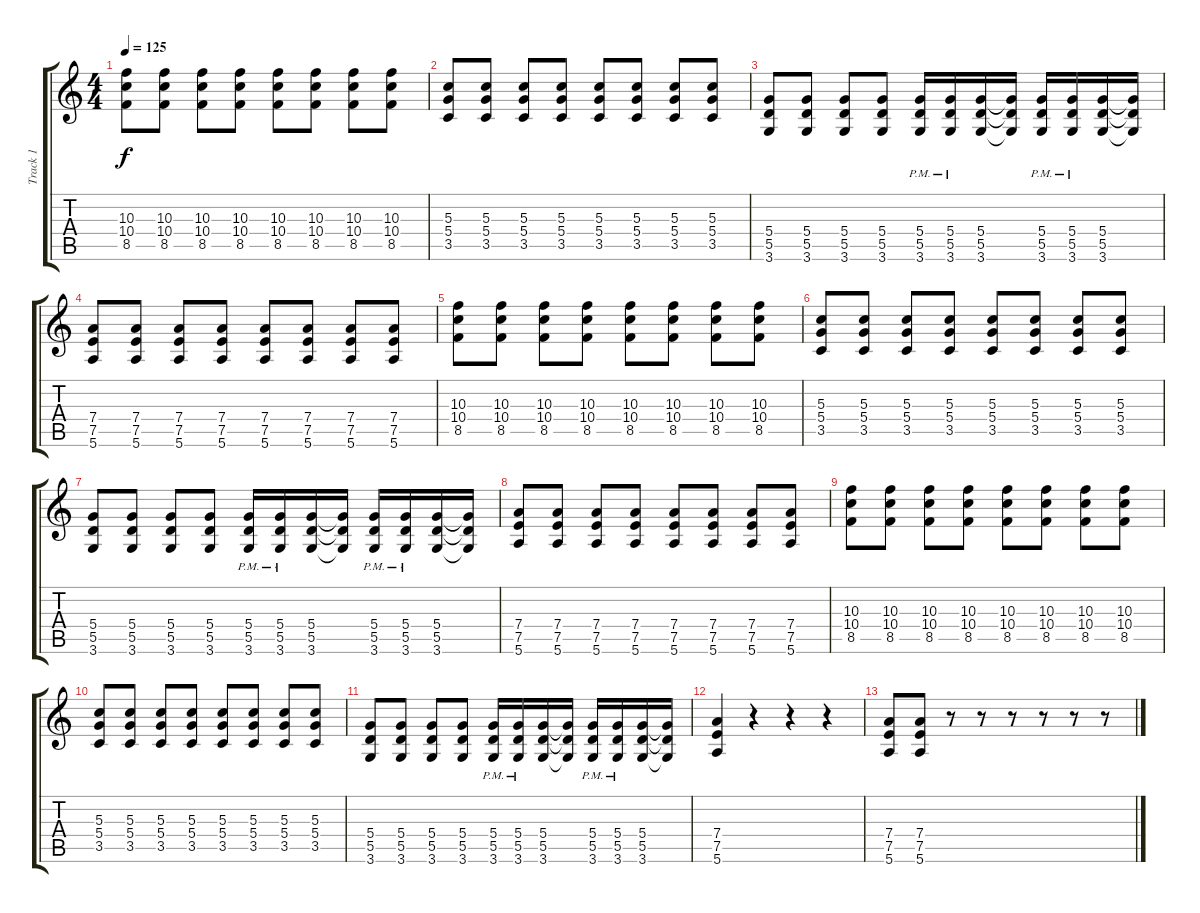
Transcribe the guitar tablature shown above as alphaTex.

\track ("Track 1" "Track 1") {instrument distortionguitar}
\staff {score tabs}
\tuning (E4 B3 G3 D3 A2 E2) {hide}
\ts (4 4)
\tempo 125
\clef g2
\ks c
(10.3 10.4 8.5).8{dy f} (10.3 10.4 8.5).8 (10.3 10.4 8.5).8 (10.3 10.4 8.5).8 (10.3 10.4 8.5).8 (10.3 10.4 8.5).8 (10.3 10.4 8.5).8 (10.3 10.4 8.5).8 |
(5.3 5.4 3.5).8 (5.3 5.4 3.5).8 (5.3 5.4 3.5).8 (5.3 5.4 3.5).8 (5.3 5.4 3.5).8 (5.3 5.4 3.5).8 (5.3 5.4 3.5).8 (5.3 5.4 3.5).8 |
(5.4 5.5 3.6).8 (5.4 5.5 3.6).8 (5.4 5.5 3.6).8 (5.4 5.5 3.6).8 (5.4{pm} 5.5{pm} 3.6{pm}).16 (5.4{pm} 5.5{pm} 3.6{pm}).16 (5.4 5.5 3.6).16 (5.4{t} 5.5{t} 3.6{t}).16 (5.4{pm} 5.5{pm} 3.6{pm}).16 (5.4{pm} 5.5{pm} 3.6{pm}).16 (5.4 5.5 3.6).16 (5.4{t} 5.5{t} 3.6{t}).16 |
(7.4 7.5 5.6).8 (7.4 7.5 5.6).8 (7.4 7.5 5.6).8 (7.4 7.5 5.6).8 (7.4 7.5 5.6).8 (7.4 7.5 5.6).8 (7.4 7.5 5.6).8 (7.4 7.5 5.6).8 |
(10.3 10.4 8.5).8 (10.3 10.4 8.5).8 (10.3 10.4 8.5).8 (10.3 10.4 8.5).8 (10.3 10.4 8.5).8 (10.3 10.4 8.5).8 (10.3 10.4 8.5).8 (10.3 10.4 8.5).8 |
(5.3 5.4 3.5).8 (5.3 5.4 3.5).8 (5.3 5.4 3.5).8 (5.3 5.4 3.5).8 (5.3 5.4 3.5).8 (5.3 5.4 3.5).8 (5.3 5.4 3.5).8 (5.3 5.4 3.5).8 |
(5.4 5.5 3.6).8 (5.4 5.5 3.6).8 (5.4 5.5 3.6).8 (5.4 5.5 3.6).8 (5.4{pm} 5.5{pm} 3.6{pm}).16 (5.4{pm} 5.5{pm} 3.6{pm}).16 (5.4 5.5 3.6).16 (5.4{t} 5.5{t} 3.6{t}).16 (5.4{pm} 5.5{pm} 3.6{pm}).16 (5.4{pm} 5.5{pm} 3.6{pm}).16 (5.4 5.5 3.6).16 (5.4{t} 5.5{t} 3.6{t}).16 |
(7.4 7.5 5.6).8 (7.4 7.5 5.6).8 (7.4 7.5 5.6).8 (7.4 7.5 5.6).8 (7.4 7.5 5.6).8 (7.4 7.5 5.6).8 (7.4 7.5 5.6).8 (7.4 7.5 5.6).8 |
(10.3 10.4 8.5).8 (10.3 10.4 8.5).8 (10.3 10.4 8.5).8 (10.3 10.4 8.5).8 (10.3 10.4 8.5).8 (10.3 10.4 8.5).8 (10.3 10.4 8.5).8 (10.3 10.4 8.5).8 |
(5.3 5.4 3.5).8 (5.3 5.4 3.5).8 (5.3 5.4 3.5).8 (5.3 5.4 3.5).8 (5.3 5.4 3.5).8 (5.3 5.4 3.5).8 (5.3 5.4 3.5).8 (5.3 5.4 3.5).8 |
(5.4 5.5 3.6).8 (5.4 5.5 3.6).8 (5.4 5.5 3.6).8 (5.4 5.5 3.6).8 (5.4{pm} 5.5{pm} 3.6{pm}).16 (5.4{pm} 5.5{pm} 3.6{pm}).16 (5.4 5.5 3.6).16 (5.4{t} 5.5{t} 3.6{t}).16 (5.4{pm} 5.5{pm} 3.6{pm}).16 (5.4{pm} 5.5{pm} 3.6{pm}).16 (5.4 5.5 3.6).16 (5.4{t} 5.5{t} 3.6{t}).16 |
(7.4 7.5 5.6).4 r.4 r.4 r.4 |
(7.4 7.5 5.6).8 (7.4 7.5 5.6).8 r.8 r.8 r.8 r.8 r.8 r.8
